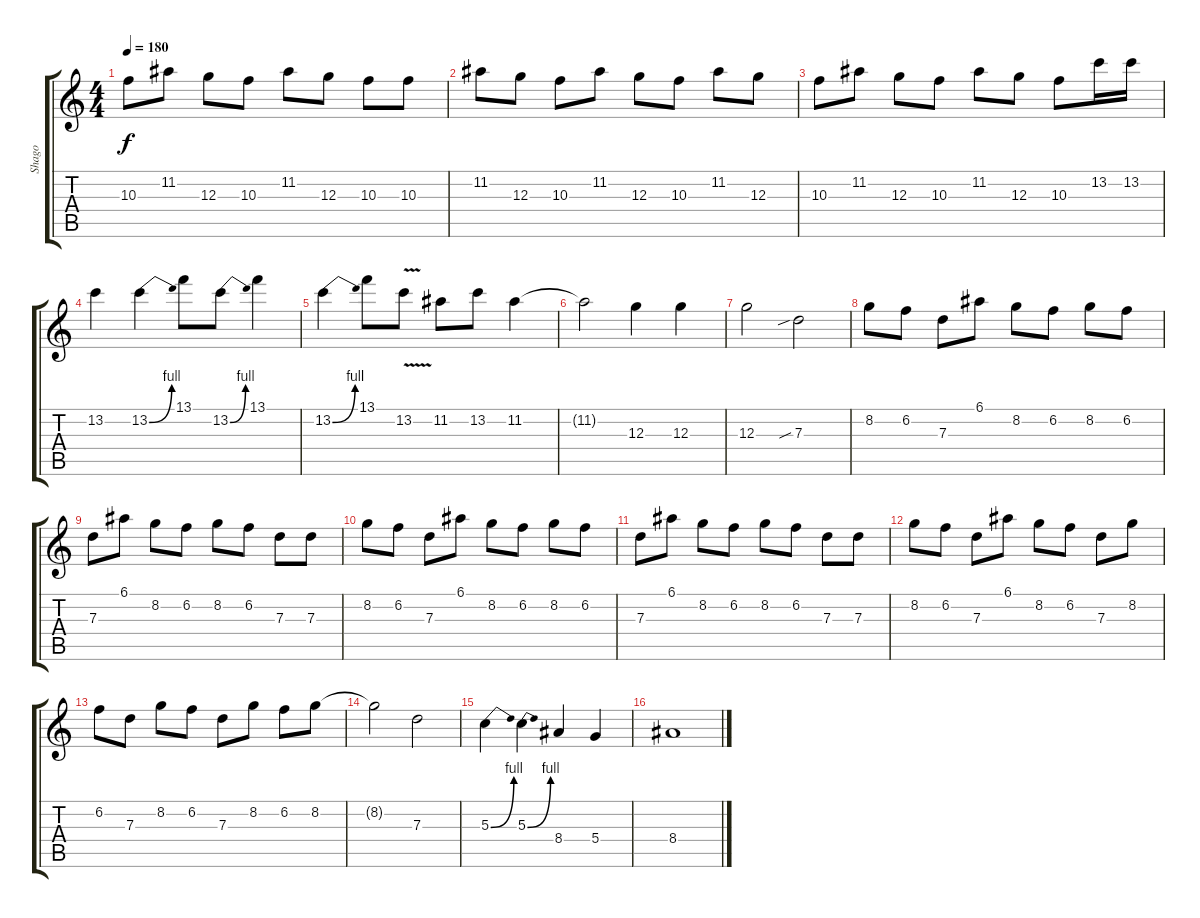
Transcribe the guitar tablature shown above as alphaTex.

\track ("Shago" "Shago") {instrument distortionguitar}
\staff {score tabs}
\tuning (E4 B3 G3 D3 A2 E2) {hide}
\ts (4 4)
\tempo 180
\clef g2
\ks c
10.3.8{dy f} 11.2.8 12.3.8 10.3.8 11.2.8 12.3.8 10.3.8 10.3.8 |
11.2.8 12.3.8 10.3.8 11.2.8 12.3.8 10.3.8 11.2.8 12.3.8 |
10.3.8 11.2.8 12.3.8 10.3.8 11.2.8 12.3.8 10.3.8 13.2.16 13.2.16 |
13.2.4 13.2{be (bend 0 0 60 4)}.4 13.1.8 13.2{be (bend 0 0 60 4)}.8 13.1.4 |
13.2{be (bend 0 0 60 4)}.4 13.1.8 13.2{v}.8 11.2.8 13.2.8 11.2.4 |
11.2{t}.2 12.3.4 12.3.4 |
12.3.2 7.3{sib}.2 |
8.2.8 6.2.8 7.3.8 6.1.8 8.2.8 6.2.8 8.2.8 6.2.8 |
7.3.8 6.1.8 8.2.8 6.2.8 8.2.8 6.2.8 7.3.8 7.3.8 |
8.2.8 6.2.8 7.3.8 6.1.8 8.2.8 6.2.8 8.2.8 6.2.8 |
7.3.8 6.1.8 8.2.8 6.2.8 8.2.8 6.2.8 7.3.8 7.3.8 |
8.2.8 6.2.8 7.3.8 6.1.8 8.2.8 6.2.8 7.3.8 8.2.8 |
6.2.8 7.3.8 8.2.8 6.2.8 7.3.8 8.2.8 6.2.8 8.2.8 |
8.2{t}.2 7.3.2 |
5.3{be (bend 0 0 60 4)}.4 5.3{be (bend 0 0 60 4)}.4 8.4.4 5.4.4 |
8.4.1
